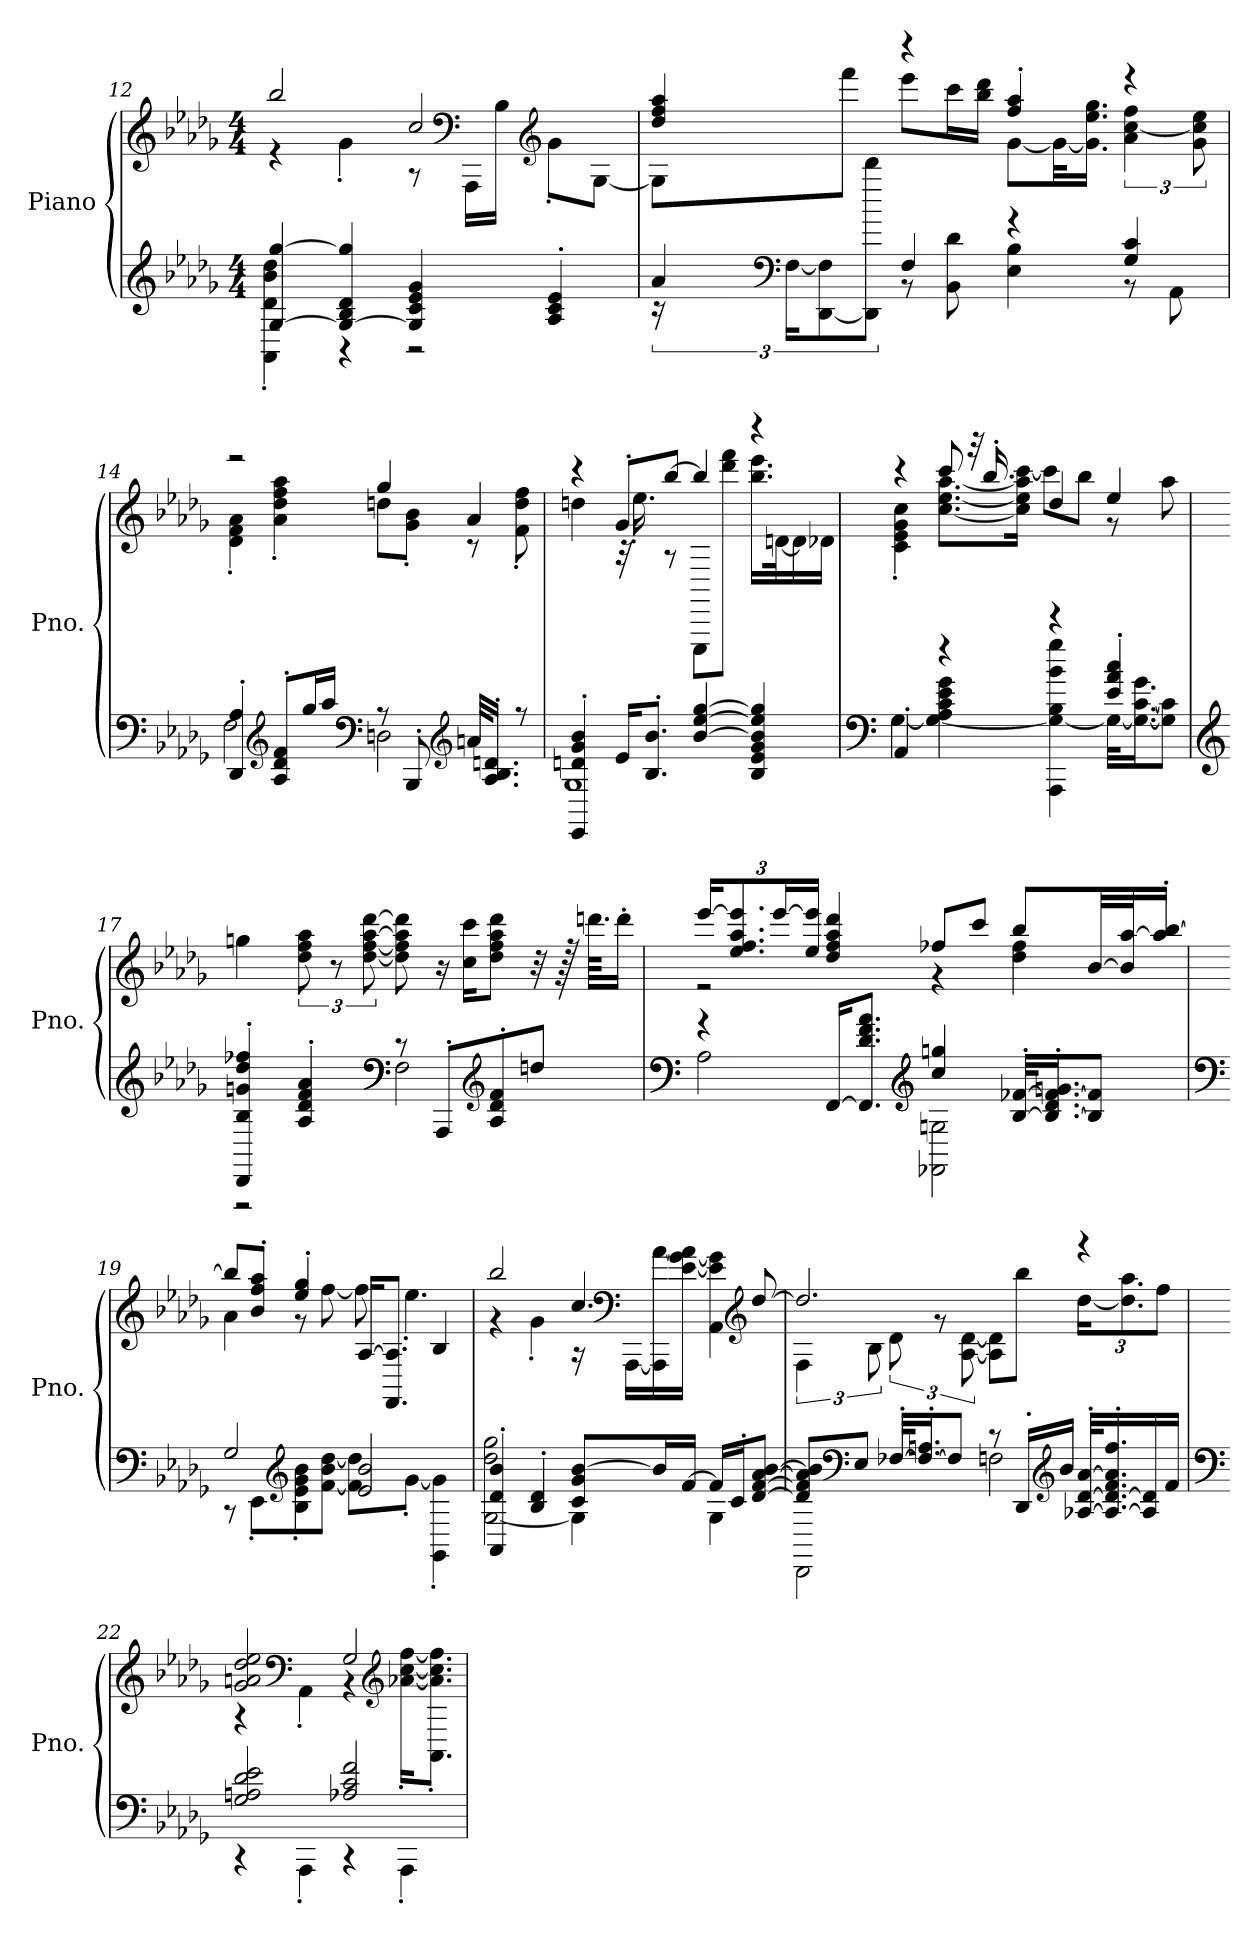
**kern	**kern
*part1	*part1
*staff2	*staff1
*I"Piano	*
*I'Pno.	*
*clefG2	*clefG2
*k[b-e-a-d-g-]	*k[b-e-a-d-g-]
*M4/4	*M4/4
=12	=12
*^	*^
[4G-/ [4gg-/	4AA-\' 4d-\' 4b-\' 4dd-\'	2bb-/	4r
4G-/_ 4B-/ 4d-/ 4gg-/]	4r	.	4g-'\
4G-/] 4c/ 4e-/ 4g-/	2r	2cc/	8r
*	*	*clefF4	*
.	.	.	16AAA-\LL
.	.	.	16B-\JJ
*	*	*clefG2	*
4A-/' 4c/' 4e-/'	.	.	8g-'\L
.	.	.	[8G-\J
!!LO:LB:g=z	!!
=13	=13	=13	=13
4a-/	24r	4dd-/ 4ff/ 4aa-/	8G-\L]
*clefF4	*	*	*
.	[24F\KL	.	.
.	[12DD-\ 12F\]	.	.
.	.	.	8fff\J
.	12DD-\] 12ddd-\J	.	.
4F/	8r	4r	8eee-\L
.	8BB-\ 8d-\	.	16ccc\L
.	.	.	16bb-\ 16ddd-\JJ
4r	4E-\ 4B-\	4ff/' 4aa-/'	[8g-\L
.	.	.	32g-\KL_
.	.	.	16.g-\] 16.ee-\ 16.gg-\JJ
4G-/ 4c/	8r	4r	6a-\ [6cc\ 6ff\
.	8AA-\	.	.
.	.	.	12g-\ 12cc\] 12ee-\
=14	=14	=14	=14
4DD-/' 4A-/'	2F\	2r	4d-\' 4f\' 4a-\'
*clefG2	*	*	*
8A-/' 8d-/' 8f/'L	.	.	4a-\' 4dd-\' 4ff\' 4aa-\'
16gg-/L	.	.	.
16aa-/JJ	.	.	.
*clefF4	*	*	*
8r	2Dn\	4gg-/	8ddn\L
8BBB-'/	.	.	8g-\' 8b-\'J
*clefG2	*	*	*
32an/KLL	.	4a-/	8r
16.A-/' 16.B-/' 16.dn/'JJ	.	.	.
8r	.	.	8f\' 8dd\' 8ff\'
!!LO:LB:g=z	!!
=15	=15	=15	=15
4EE-/' 4dn/' 4g-/' 4b-/'	1G-	4r	4ddn\
16e-/KL	.	8g-'/L	32r
.	.	.	16.ee-'\
8.B-/' 8.b-/'J	.	.	.
.	.	[8bb-/J	8r
[4b-/ [4ee-/ [4gg-/	.	4bb-/]	8EEE-\L
.	.	.	8ddd-\ 8fff\J
4B-/ 4e-/ 4g-/ 4b-/] 4ee-/] 4gg-/]	.	4r	16.bb-\ 16.eee-\LL
.	.	.	[32dn\K
.	.	.	16d\]
.	.	.	16d-X\JJ
=16	=16	=16	=16
*clefF4	*	*	*
4AA-'/	[4G-\	4r	4c\' 4e-\' 4g-\' 4cc\'
4r	4G-\_ 4A-\ 4c\ 4e-\ 4g-\	8ccc/	[8.cc\ [8.ee-\ [8.aa-\L
.	.	32r	.
.	.	16.bb-'/	.
.	.	.	16cc\] 16ee-\] 16aa-\] [16ccc\Jk
4r	4AAA-\ 4G-\_ 4B-\ 4b-\ 4gg-\	4dd-/	8ccc\L]
.	.	.	8bb-\J
4e-/' 4a-/' 4cc/'	32G-\KLL_	4ee-/	8r
.	16.G-\_ [16.c\ 16.g-\J	.	.
.	8G-\] 8c\]J	.	8aa-\
*	*	*v	*v
!!LO:LB:g=z
=17	=17	=17
*clefG2	*	*
4DD-/' 4B-/' 4gn/' 4dd-/' 4ff-X/'	2r	4ggn\
4A-/' 4d-/' 4f/' 4a-/'	.	12dd-\ 12ff\ 12aa-\
.	.	12r
.	.	[12dd-\ [12ff\ [12aa-\ [12ddd-\
*clefF4	*	*
8r	2F\	8dd-\] 8ff\] 8aa-\] 8ddd-\]
8AAA-'/L	.	16r
.	.	16cc\ 16ccc\KL
*clefG2	*	*
8A-/' 8d-/' 8f/'	.	8dd-\ 8ff\ 8aa-\ 8ddd-\J
8ddn/J	.	32r
.	.	128r
.	.	64.dddn\KKLL
.	.	16ddd'\JJ
=18	=18	=18
*clefF4	*	*
*	*	*Xbrackettup
*	*	*^
4r	2A-\	[24eee-/KL	2r
.	.	12.ee-/ 12.ff/ 12.aa-/ 12.eee-/]	.
.	.	[24eee-/L	.
.	.	24ee-/ 24eee-/]JJ	.
[16FF/KL	.	4dd-/ 4ff/ 4aa-/ 4ddd-/	.
8.FF/] 8.d-/ 8.f/ 8.a-/J	.	.	.
*clefG2	*	*	*
4cc/ 4ggn/	2FF-X\ 2Gn\	8ff-X/L	4r
.	.	8ccc/J	.
[32B-/' [32f-X/'KLL	.	8bb-/L	4dd-\ 4ff-\
16.B-/_' 16.d-/' 16.f-/_' 16.gn/'J	.	.	.
8B-/] 8f-/]J	.	[32b-/LL	.
.	.	32b-/] [32aa-/J	.
.	.	16aa-/]' [16bb-/'JJ	.
!!LO:LB:g=z	!!
=19	=19	=19	=19
*clefF4	*	*	*
2G-/	8r	8bb-/L]	4a-\
.	8EE-'\L	8b-/' 8ff/' 8aa-/'J	.
*clefG2	*	*	*
.	8B-\' 8e-\' 8g-\' 8b-\'	4ee-/' 4gg-/'	8r
.	[8f\ 8b-\ [8dd-\J	.	[8ff\
2e-/ 2b-/	8f\] 8dd-\]L	[16A-/KL	8ff\]
.	.	8.FF/ 8.A-/]J	.
.	[8g-'\J	.	4.ee-'\
.	4GG-\' 4g-\]'	4B-/	.
=20	=20	=20	=20
4AA-/' 4d-/' 4b-/'	[2G-\ 2dd-\ 2gg-\	2bb-/	4r
4B-/' 4d-/'	.	.	4g-'\
8c/ 8g-/ [8b-/L	4G-\]	4.cc/	16r
*	*	*clefF4	*
.	.	.	[16AAA-\LL
16b-/L]	.	.	16AAA-\] [16a-\
[16f/JJ	.	.	[16e-\ [16g-\ 16a-\]JJ
16f/LL]	4G-\	.	4AA-\ 4e-\] 4g-\]
16c'/J	.	.	.
*	*	*clefG2	*
[8d-/ [8f/ [8a-/ [8b-/J	.	[8dd-/	.
!!LO:PB:g=z	!!
=21	=21	=21	=21
*	*	*	*brackettup
8d-/] 8f/] 8a-/] 8b-/]L	2DD-\	2.dd-/]	6F\
*clefF4	*	*	*
8E-/J	.	.	.
.	.	.	12B-\
[32F-X'/KLL	.	.	12d-\
16.F-/_' 16.An/'J	.	.	.
.	.	.	12r
8F-/J]	.	.	.
.	.	.	[12A-\ [12d-\
8r	2Fn\	.	8A-\] 8d-\]L
16DD-'/LL	.	.	8bb-\J
*clefG2	*	*	*
16b-/JJ	.	.	.
*	*	*	*Xbrackettup
[32A-X/' [32d-/' [32a-/'KLL	.	4r	[24dd-\KL
16.A-/_' 16.d-/_' 16.f/' 16.a-/]' 16.ff/'	.	.	.
.	.	.	12.dd-\] 12.aa-\
16A-/] 16d-/]	.	.	.
.	.	.	12ff\J
16f/JJ	.	.	.
=22	=22	=22	=22
*clefF4	*	*	*
2G-/ 2An/ 2d-/ 2e-/	4r	2g-/ 2an/ 2dd-/ 2ee-/	4r
*	*	*clefF4	*
.	4AAA-'\	.	4AA-'\
2A-X/ 2c/ 2f/	4r	2G-/	4r
*	*	*clefG2	*
.	4AAA-'\	.	[16a-X\' [16cc\' [16ff\'KL
.	.	.	8.AA-\' 8.a-\]' 8.cc\]' 8.ff\]'J
*v	*v	*	*
*	*v	*v
=	=
*-	*-
